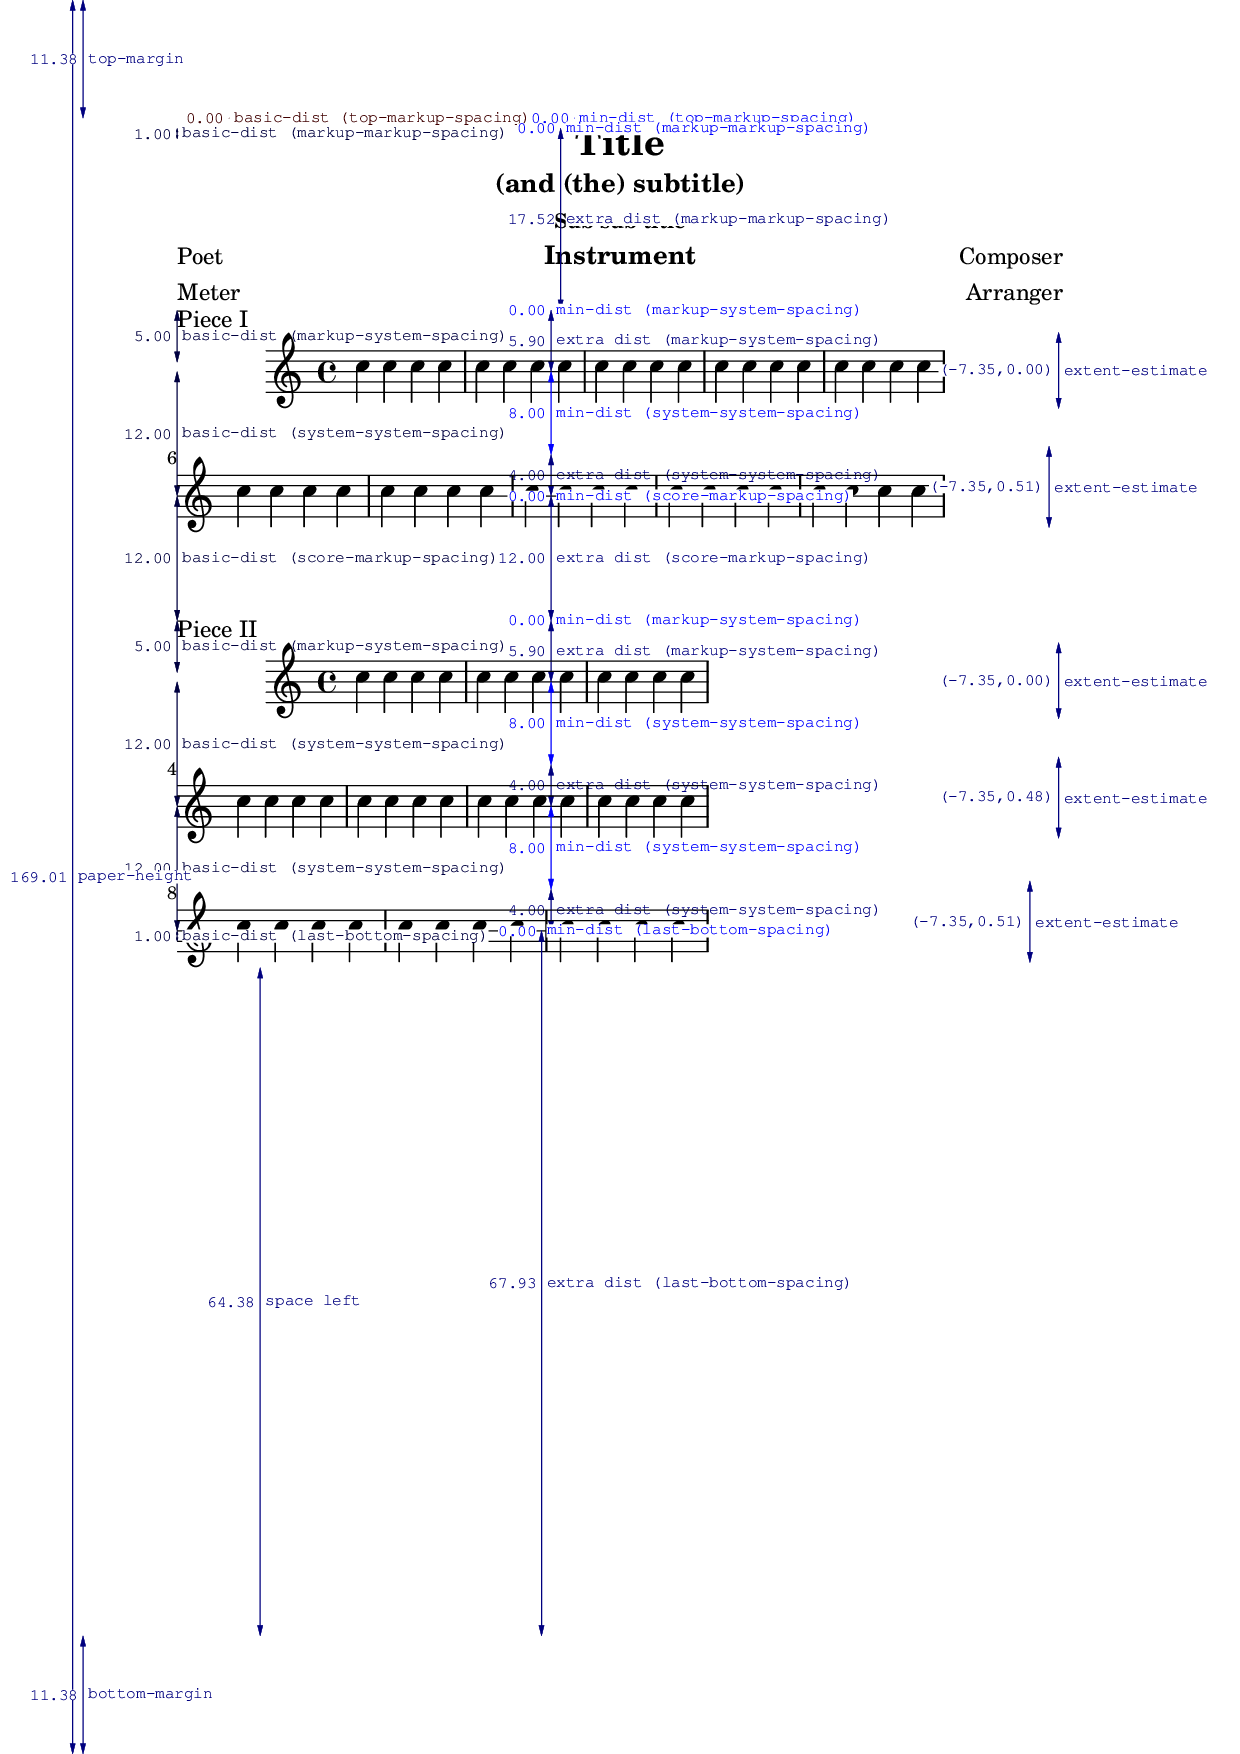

\version "2.11.51"


    
\header {

     texidoc = "This shows how different settings on \paper modify the
general page layout. Basically \paper will set the values for the
whole paper while \layout for each \score block.

This file is best viewed outside the collated files document.
" 

 
    title = "Title"
    subtitle = "(and (the) subtitle)"
    subsubtitle = "Sub sub title"
    poet = "Poet"
    composer = "Composer"
    texttranslator = "Text Translator"
    meter = "Meter"
    arranger = "Arranger"
    instrument = "Instrument"
  }

\paper {
    %paper-width = 2\cm
    %paper-height = 2\cm
    top-margin = 2\cm
    bottom-margin = 2\cm
    %heap-separation = 7\cm
    %foot-separation = 7\cm
    ragged-bottom = ##t
    ragged-last-bottom = ##t
    left-margin = 3\cm
    line-width = 15\cm
    %rigthmargin = 3\cm
    interscoreline = 3\cm

    annotate-spacing = ##t


    
  }


\book {
    \score {
        \relative c'' {
            \repeat unfold 10 {
                \repeat unfold 4 {c4}
            }
        }
        \header {piece = "Piece I"}
        \layout {line-width = 13\cm}
    }
    \score {
        \relative c'' {
            \repeat unfold 10 {
                \repeat unfold 4 {c4}
            }
        }
        \header {
	  breakbefore = ##f
	  piece = "Piece II"
	}
        \layout {line-width = 9\cm}
    }
}
